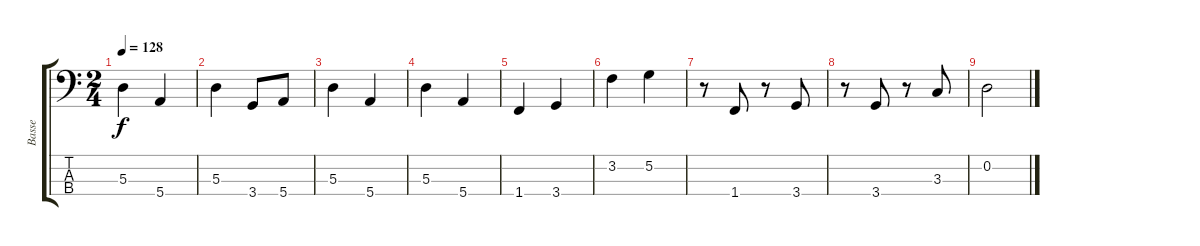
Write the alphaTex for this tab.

\track ("Basse" "Basse") {instrument acousticbass}
\staff {score tabs}
\tuning (G2 D2 A1 E1) {hide}
\ts (2 4)
\tempo 128
\clef f4
\ks c
5.3.4{dy f} 5.4.4 |
5.3.4 3.4.8 5.4.8 |
5.3.4 5.4.4 |
5.3.4 5.4.4 |
1.4.4 3.4.4 |
3.2.4 5.2.4 |
r.8 1.4.8 r.8 3.4.8 |
r.8 3.4.8 r.8 3.3.8 |
0.2.2
